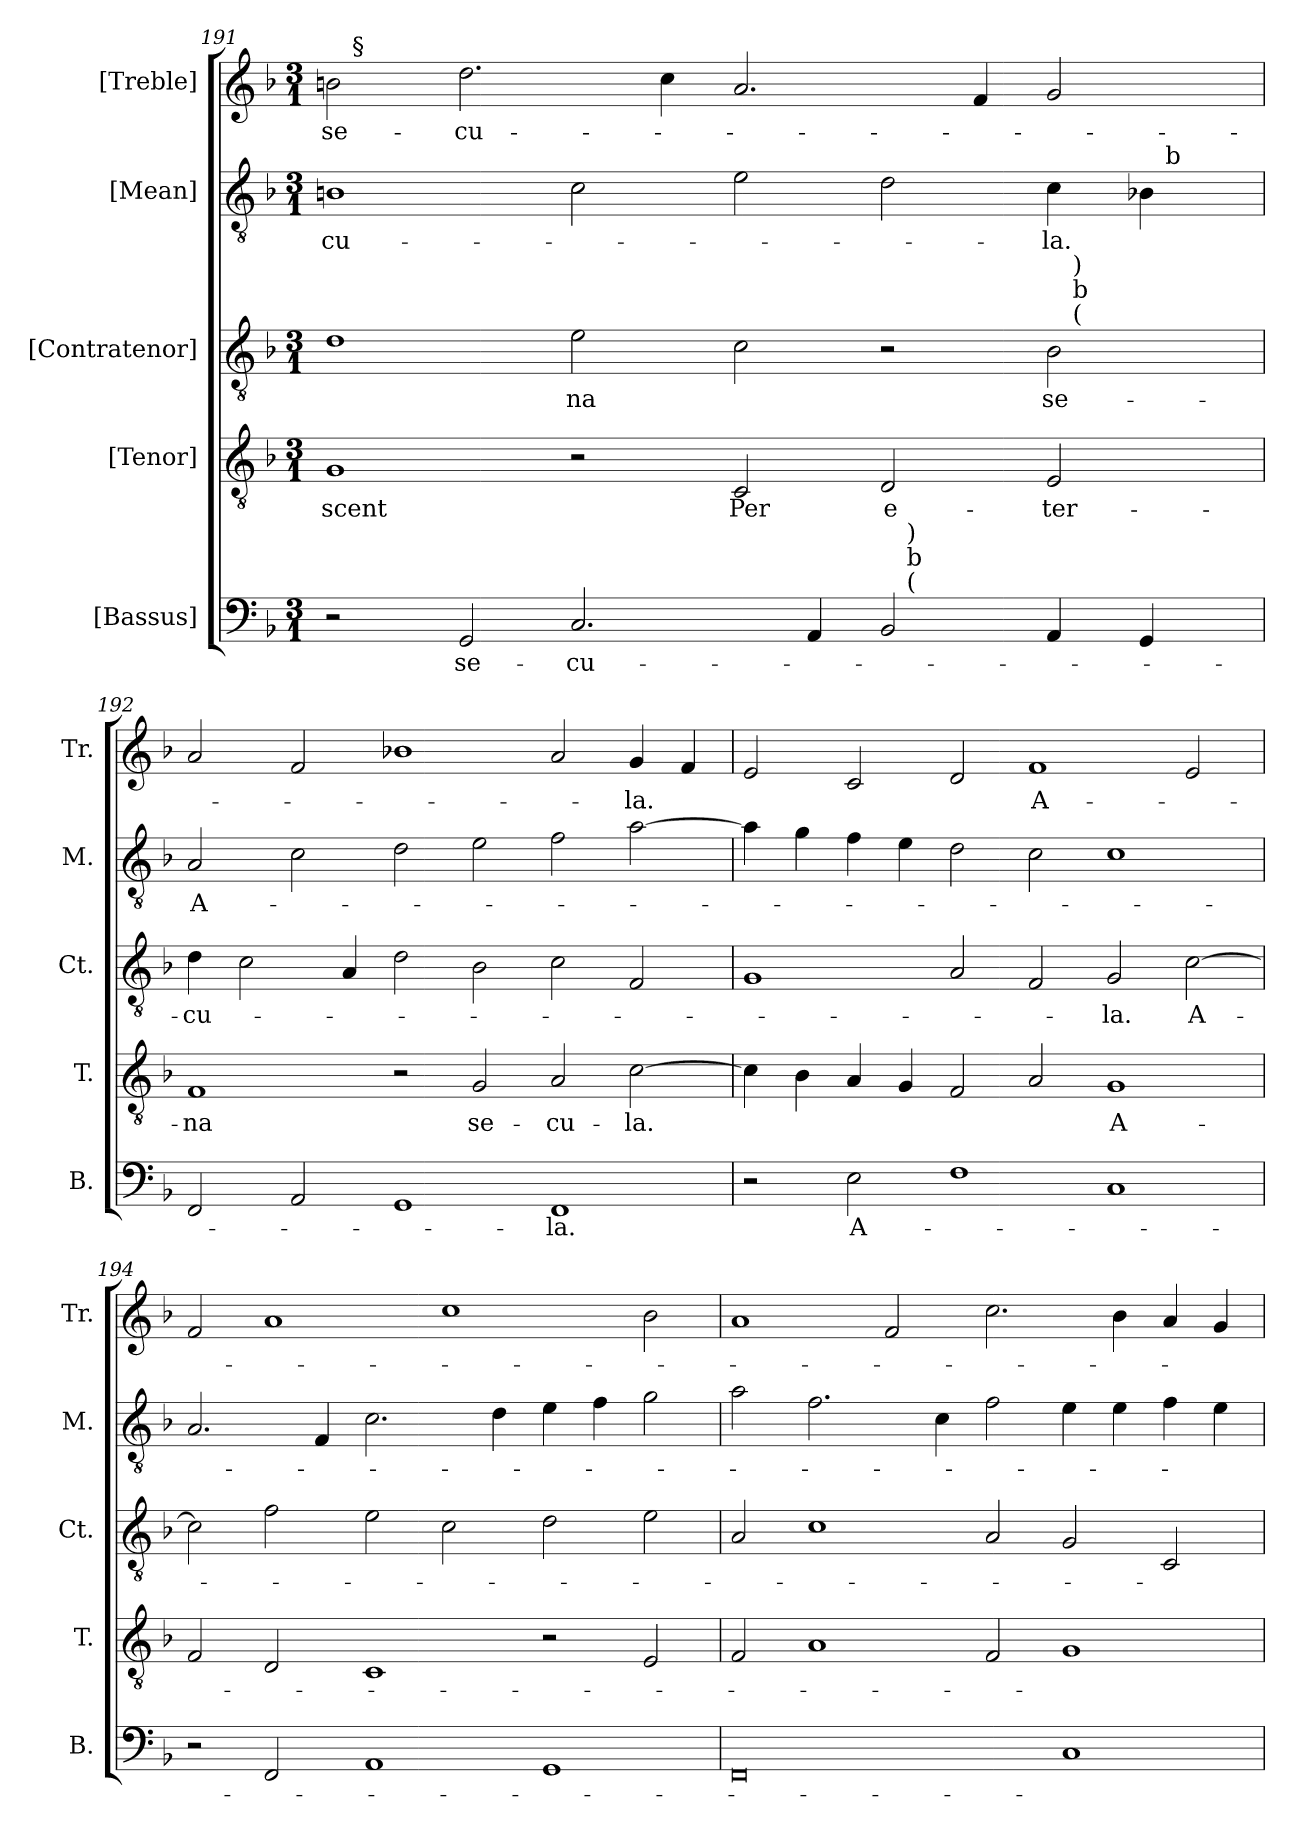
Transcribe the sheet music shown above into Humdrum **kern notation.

**kern	**text	**kern	**text	**kern	**text	**kern	**text	**kern	**text
*part5	*part5	*part4	*part4	*part3	*part3	*part2	*part2	*part1	*part1
*staff5	*staff5	*staff4	*staff4	*staff3	*staff3	*staff2	*staff2	*staff1	*staff1
*I"[Bassus]	*	*I"[Tenor]	*	*I"[Contratenor]	*	*I"[Mean]	*	*I"[Treble]	*
*I'B.	*	*I'T.	*	*I'Ct.	*	*I'M.	*	*I'Tr.	*
*clefF4	*	*clefGv2	*	*clefGv2	*	*clefGv2	*	*clefG2	*
*	*	*ITrd7c12	*	*ITrd7c12	*	*ITrd7c12	*	*	*
*k[b-]	*	*k[b-]	*	*k[b-]	*	*k[b-]	*	*k[b-]	*
*F:	*	*F:	*	*F:	*	*F:	*	*F:	*
*M3/1	*	*M3/1	*	*M3/1	*	*M3/1	*	*M3/1	*
=191	=191	=191	=191	=191	=191	=191	=191	=191	=191
!	!	!	!LO:LY:b:color=#000000	!	!	!	!	!	!
!	!	!	!	!	!	!	!LO:LY:b:color=#000000	!	!
!	!	!	!	!	!	!	!	!	!LO:LY:b:color=#000000
*^	*	*	*	*^	*	*^	*	*^	*
2r	1ryy	.	1GGi	-scent	1Di	1ryy	.	1BBni	1ryy	-cu-	2bi\	32ryy	se-
.	.	.	.	.	.	.	.	.	.	.	.	256ryy	.
!	!	!	!	!	!	!	!	!	!	!	!	!LO:TX:a:t=§	!
.	.	.	.	.	.	.	.	.	.	.	.	1ryy	.
!	!	!LO:LY:b:color=#000000	!	!	!	!	!	!	!	!	!	!	!
!	!	!	!	!	!	!	!	!	!	!	!	!	!LO:LY:b:color=#000000
2GGi/	.	se-	.	.	.	.	.	.	.	.	2.ddi\	.	-cu-
!	!	!LO:LY:b:color=#000000	!	!	!	!	!	!	!	!	!	!	!
!	!	!	!	!	!	!	!LO:LY:b:color=#000000	!	!	!	!	!	!
2.Ci/	1ryy	-cu-	2r	.	2Ei\	1ryy	-na	2Ci\	1ryy	.	.	.	.
.	.	.	.	.	.	.	.	.	.	.	.	1ryy	.
.	.	.	.	.	.	.	.	.	.	.	4cci\	.	.
!	!	!	!	!LO:LY:b:color=#000000	!	!	!	!	!	!	!	!	!
.	.	.	2CCi/	Per	2Ci\	.	.	2Ei\	.	.	2.ai/	.	.
4AAi/	.	.	.	.	.	.	.	.	.	.	.	.	.
!	!	!	!	!LO:LY:b:color=#000000	!	!	!	!	!	!	!	!	!
2BB-i/	32ryy	.	2DDi/	e-	2r	2ryy	.	2Di\	2ryy	.	.	.	.
.	256ryy	.	.	.	.	.	.	.	.	.	.	.	.
!	!LO:TX:a:t=(	!	!	!	!	!	!	!	!	!	!	!	!
!	!LO:TX:t=b	!	!	!	!	!	!	!	!	!	!	!	!
!	!LO:TX:t=)	!	!	!	!	!	!	!	!	!	!	!	!
.	2ryy	.	.	.	.	.	.	.	.	.	.	2ryy	.
.	.	.	.	.	.	.	.	.	.	.	4fi/	.	.
!	!	!	!	!LO:LY:b:color=#000000	!	!	!	!	!	!	!	!	!
!	!	!	!	!	!	!	!LO:LY:b:color=#000000	!	!	!	!	!	!
!	!	!	!	!	!	!	!	!	!	!LO:LY:b:color=#000000	!	!	!
4AAi/	.	.	2EEi/	-ter-	2BB-i\	32ryy	se-	4Ci\	4ryy	-la.	2gi/	.	.
.	.	.	.	.	.	256ryy	.	.	.	.	.	.	.
!	!	!	!	!	!	!LO:TX:a:t=(	!	!	!	!	!	!	!
!	!	!	!	!	!	!LO:TX:t=b	!	!	!	!	!	!	!
!	!	!	!	!	!	!LO:TX:t=)	!	!	!	!	!	!	!
.	4ryy	.	.	.	.	4ryy	.	.	.	.	.	4ryy	.
4GGi/	.	.	.	.	.	.	.	4BB-i\	32ryy	.	.	.	.
.	.	.	.	.	.	.	.	.	256ryy	.	.	.	.
!	!	!	!	!	!	!	!	!	!LO:TX:a:t=b	!	!	!	!
.	8ryy	.	.	.	.	8ryy	.	.	8ryy	.	.	8ryy	.
.	16ryy	.	.	.	.	16ryy	.	.	16ryy	.	.	16ryy	.
.	64..ryy	.	.	.	.	64..ryy	.	.	64..ryy	.	.	64..ryy	.
*	*	*	*	*	*v	*v	*	*	*	*	*v	*v	*
*v	*v	*	*	*	*	*	*v	*v	*	*	*
!!LO:PB:g=z
=192	=192	=192	=192	=192	=192	=192	=192	=192	=192
*^	*	*	*	*^	*	*^	*	*^	*
!	!	!	!	!LO:LY:b:color=#000000	!	!	!	!	!	!	!	!	!
*	*	*	*	*	*v	*v	*	*	*	*	*v	*v	*
*v	*v	*	*	*	*	*	*v	*v	*	*	*
*^	*	*	*	*^	*	*^	*	*^	*
!	!	!	!	!	!	!	!LO:LY:b:color=#000000	!	!	!	!	!	!
*	*	*	*	*	*v	*v	*	*	*	*	*v	*v	*
*v	*v	*	*	*	*	*	*v	*v	*	*	*
*^	*	*	*	*^	*	*^	*	*^	*
!	!	!	!	!	!	!	!	!	!	!LO:LY:b:color=#000000	!	!	!
*	*	*	*	*	*v	*v	*	*	*	*	*v	*v	*
*v	*v	*	*	*	*	*	*v	*v	*	*	*
2FFi/	.	1FFi	-na	4Di\	-cu-	2AAi/	A-	2ai/	.
.	.	.	.	2Ci\	.	.	.	.	.
2AAi/	.	.	.	.	.	2Ci\	.	2fi/	.
.	.	.	.	4AAi/	.	.	.	.	.
1GGi	.	2r	.	2Di\	.	2Di\	.	1b-Xi	.
!	!	!	!LO:LY:b:color=#000000	!	!	!	!	!	!
.	.	2GGi/	se-	2BB-i\	.	2Ei\	.	.	.
!	!LO:LY:b:color=#000000	!	!	!	!	!	!	!	!
!	!	!	!LO:LY:b:color=#000000	!	!	!	!	!	!
1FFi	-la.	2AAi/	-cu-	2Ci\	.	2Fi\	.	2ai/	.
!	!	!	!LO:LY:b:color=#000000	!	!	!	!	!	!
!	!	!	!	!	!	!	!	!	!LO:LY:b:color=#000000
.	.	[>2Ci\	-la.	2FFi/	.	[>2Ai\	.	4gi/	-la.
.	.	.	.	.	.	.	.	4fi/	.
=193	=193	=193	=193	=193	=193	=193	=193	=193	=193
2r	.	4Ci\]	.	1GGi	.	4Ai\]	.	2ei/	.
.	.	4BB-i\	.	.	.	4Gi\	.	.	.
!	!LO:LY:b:color=#000000	!	!	!	!	!	!	!	!
2Ei\	A-	4AAi/	.	.	.	4Fi\	.	2ci/	.
.	.	4GGi/	.	.	.	4Ei\	.	.	.
1Fi	.	2FFi/	.	2AAi/	.	2Di\	.	2di/	.
!	!	!	!	!	!	!	!	!	!LO:LY:b:color=#000000
.	.	2AAi/	.	2FFi/	.	2Ci\	.	1fi	A-
!	!	!	!LO:LY:b:color=#000000	!	!	!	!	!	!
!	!	!	!	!	!LO:LY:b:color=#000000	!	!	!	!
1Ci	.	1GGi	A-	2GGi/	-la.	1Ci	.	.	.
!	!	!	!	!	!LO:LY:b:color=#000000	!	!	!	!
.	.	.	.	[>2Ci\	A-	.	.	2ei/	.
=194	=194	=194	=194	=194	=194	=194	=194	=194	=194
2r	.	2FFi/	.	2Ci\]	.	2.AAi/	.	2fi/	.
2FFi/	.	2DDi/	.	2Fi\	.	.	.	1ai	.
.	.	.	.	.	.	4FFi/	.	.	.
1AAi	.	1CCi	.	2Ei\	.	2.Ci\	.	.	.
.	.	.	.	2Ci\	.	.	.	1cci	.
.	.	.	.	.	.	4Di\	.	.	.
1GGi	.	2r	.	2Di\	.	4Ei\	.	.	.
.	.	.	.	.	.	4Fi\	.	.	.
.	.	2EEi/	.	2Ei\	.	2Gi\	.	2b-i\	.
!!LO:LB:g=z
=195	=195	=195	=195	=195	=195	=195	=195	=195	=195
0FFi	.	2FFi/	.	2AAi/	.	2Ai\	.	1ai	.
.	.	1AAi	.	1Ci	.	2.Fi\	.	.	.
.	.	.	.	.	.	.	.	2fi/	.
.	.	.	.	.	.	4Ci\	.	.	.
.	.	2FFi/	.	2AAi/	.	2Fi\	.	2.cci\	.
1Ci	.	1GGi	.	2GGi/	.	4Ei\	.	.	.
.	.	.	.	.	.	4Ei\	.	4b-i\	.
.	.	.	.	2CCi/	.	4Fi\	.	4ai/	.
.	.	.	.	.	.	4Ei\	.	4gi/	.
=	=	=	=	=	=	=	=	=	=
*-	*-	*-	*-	*-	*-	*-	*-	*-	*-
